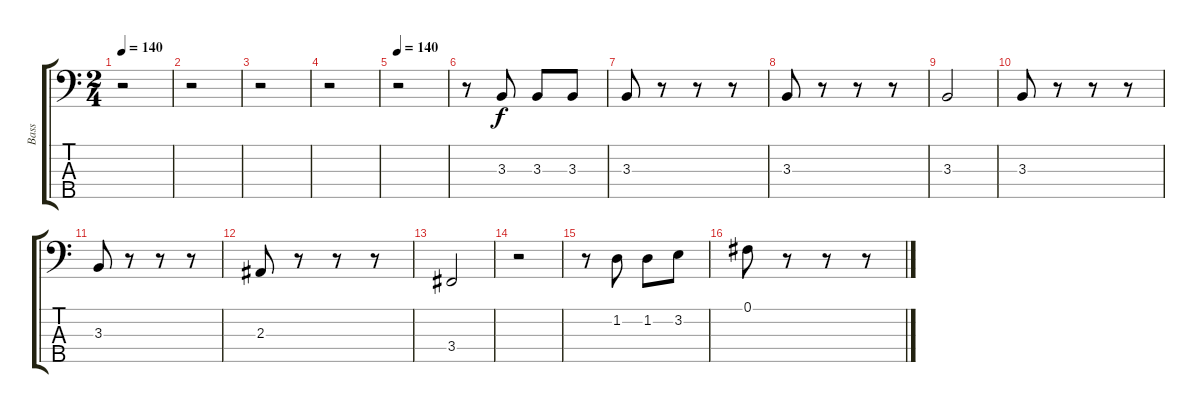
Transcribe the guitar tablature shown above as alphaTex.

\track ("Bass" "Bass") {instrument electricbassfinger}
\staff {score tabs}
\tuning (Gb2 Db2 Ab1 Eb1 Bb0) {hide}
\ts (2 4)
\tempo 140
\tempo 100
\tempo 140
\clef f4
\ks c
r.2{dy f instrument electricbassfinger} |
r.2 |
r.2 |
r.2 |
\tempo 140
r.2 |
r.8 3.3.8 3.3.8 3.3.8 |
3.3.8 r.8 r.8 r.8 |
3.3.8 r.8 r.8 r.8 |
3.3.2 |
3.3.8 r.8 r.8 r.8 |
3.3.8 r.8 r.8 r.8 |
2.3.8 r.8 r.8 r.8 |
3.4.2 |
r.2 |
r.8 1.2.8 1.2.8 3.2.8 |
0.1.8 r.8 r.8 r.8
